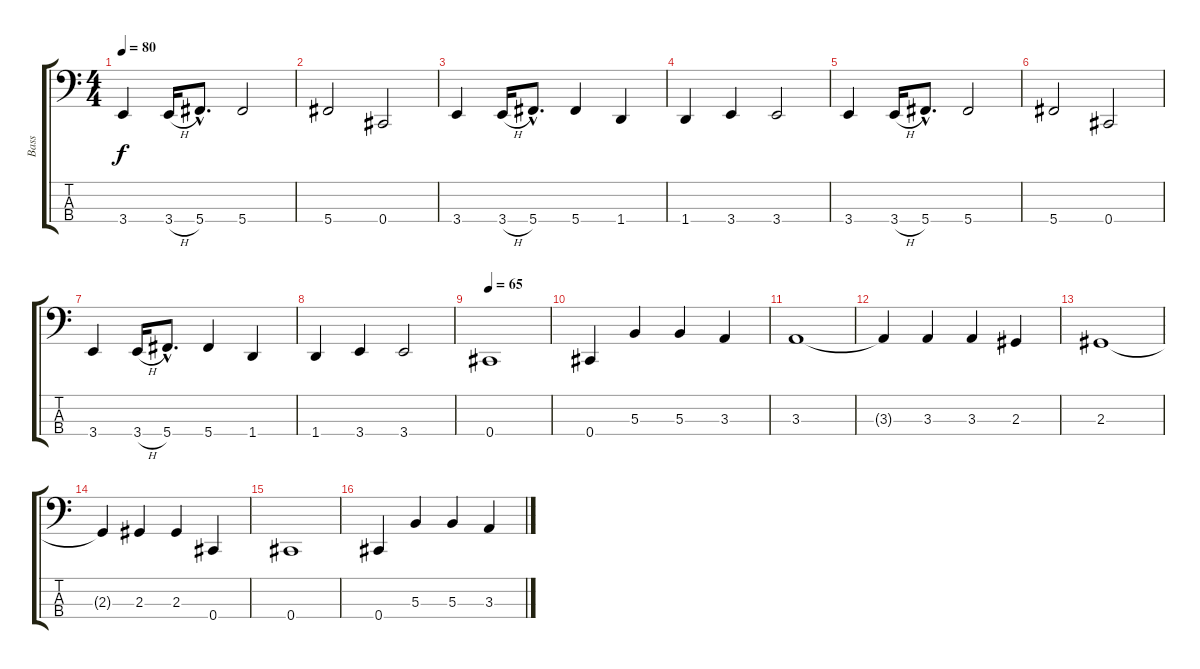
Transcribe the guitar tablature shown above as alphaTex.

\track ("Bass" "Bass") {instrument electricbasspick}
\staff {score tabs}
\tuning (E2 B1 Gb1 Db1) {hide}
\ts (4 4)
\tempo 80
\clef f4
\ks c
3.4.4{dy f} 3.4{h}.16 5.4{hac}.8{d} 5.4.2 |
5.4.2 0.4.2 |
3.4.4 3.4{h}.16 5.4{hac}.8{d} 5.4.4 1.4.4 |
1.4.4 3.4.4 3.4.2 |
3.4.4 3.4{h}.16 5.4{hac}.8{d} 5.4.2 |
5.4.2 0.4.2 |
3.4.4 3.4{h}.16 5.4{hac}.8{d} 5.4.4 1.4.4 |
1.4.4 3.4.4 3.4.2 |
\tempo 65
0.4.1 |
0.4.4 5.3.4 5.3.4 3.3.4 |
3.3.1 |
3.3{t}.4 3.3.4 3.3.4 2.3.4 |
2.3.1 |
2.3{t}.4 2.3.4 2.3.4 0.4.4 |
0.4.1 |
0.4.4 5.3.4 5.3.4 3.3.4
